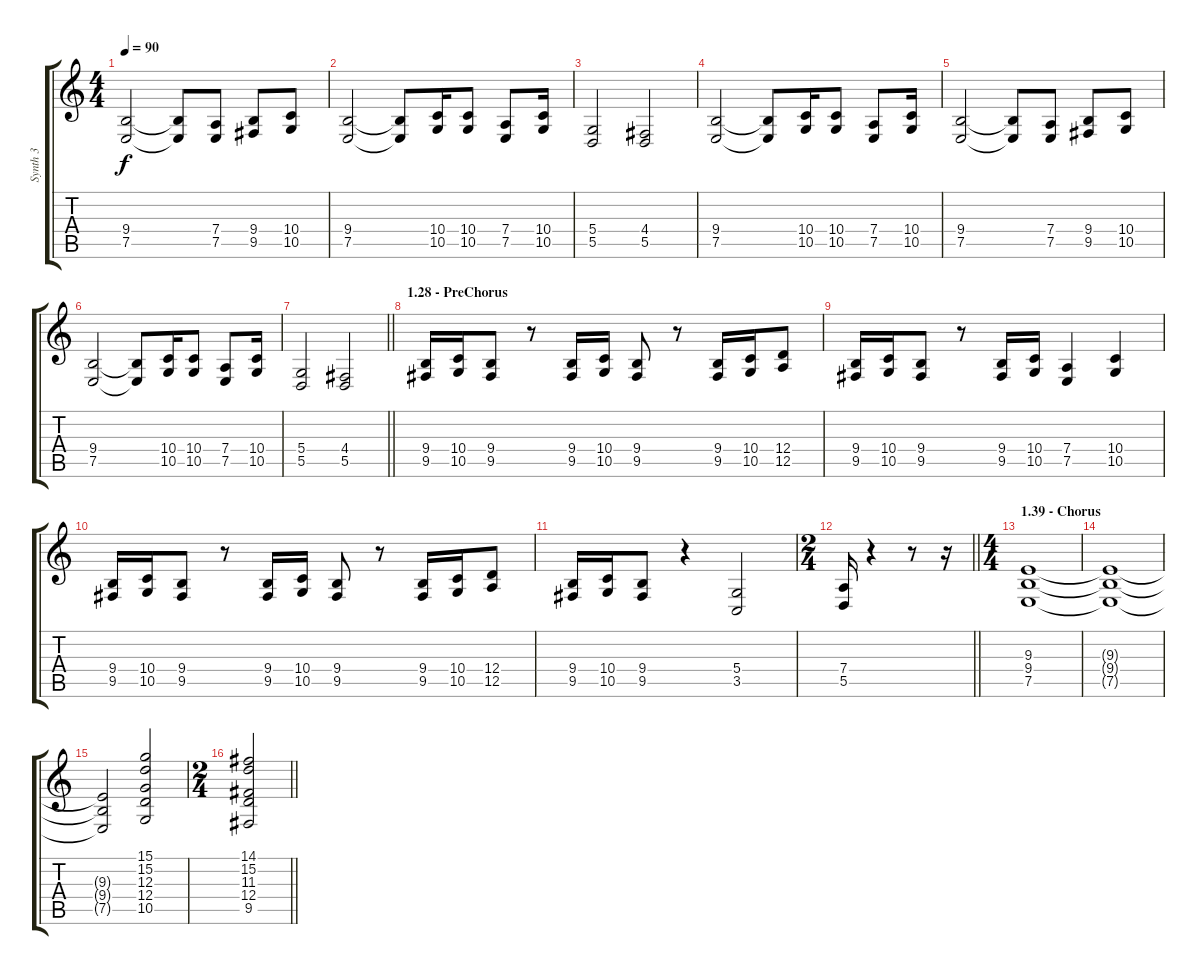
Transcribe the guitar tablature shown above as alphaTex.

\track ("Synth 3" "Synth 3") {instrument fx7echoes}
\staff {score tabs}
\tuning (E4 B3 G3 D3 A2 E2) {hide}
\ts (4 4)
\tempo 90
\clef g2
\ks c
(9.4 7.5).2{dy f} (9.4{t} 7.5{t}).8 (7.4 7.5).8 (9.4 9.5).8 (10.4 10.5).8 |
(9.4 7.5).2 (9.4{t} 7.5{t}).8 (10.4 10.5).16 (10.4 10.5).8 (7.4 7.5).8 (10.4 10.5).16 |
(5.4 5.5).2 (4.4 5.5).2 |
(9.4 7.5).2 (9.4{t} 7.5{t}).8 (10.4 10.5).16 (10.4 10.5).8 (7.4 7.5).8 (10.4 10.5).16 |
(9.4 7.5).2 (9.4{t} 7.5{t}).8 (7.4 7.5).8 (9.4 9.5).8 (10.4 10.5).8 |
(9.4 7.5).2 (9.4{t} 7.5{t}).8 (10.4 10.5).16 (10.4 10.5).8 (7.4 7.5).8 (10.4 10.5).16 |
\barLineRight lightlight
(5.4 5.5).2 (4.4 5.5).2 |
\section ("" "1.28 - PreChorus")
(9.4 9.5).16 (10.4 10.5).16 (9.4 9.5).8 r.8 (9.4 9.5).16 (10.4 10.5).16 (9.4 9.5).8 r.8 (9.4 9.5).16 (10.4 10.5).16 (12.4 12.5).8 |
(9.4 9.5).16 (10.4 10.5).16 (9.4 9.5).8 r.8 (9.4 9.5).16 (10.4 10.5).16 (7.4 7.5).4 (10.4 10.5).4 |
(9.4 9.5).16 (10.4 10.5).16 (9.4 9.5).8 r.8 (9.4 9.5).16 (10.4 10.5).16 (9.4 9.5).8 r.8 (9.4 9.5).16 (10.4 10.5).16 (12.4 12.5).8 |
(9.4 9.5).16 (10.4 10.5).16 (9.4 9.5).8 r.4 (5.4 3.5).2 |
\ts (2 4)
\barLineRight lightlight
(7.4 5.5).16 r.4 r.8 r.16 |
\ts (4 4)
\section ("" "1.39 - Chorus")
(9.3 9.4 7.5).1 |
(9.3{t} 9.4{t} 7.5{t}).1 |
(9.3{t} 9.4{t} 7.5{t}).2 (15.1 15.2 12.3 12.4 10.5).2 |
\ts (2 4)
\barLineRight lightlight
(14.1 15.2 11.3 12.4 9.5).2
